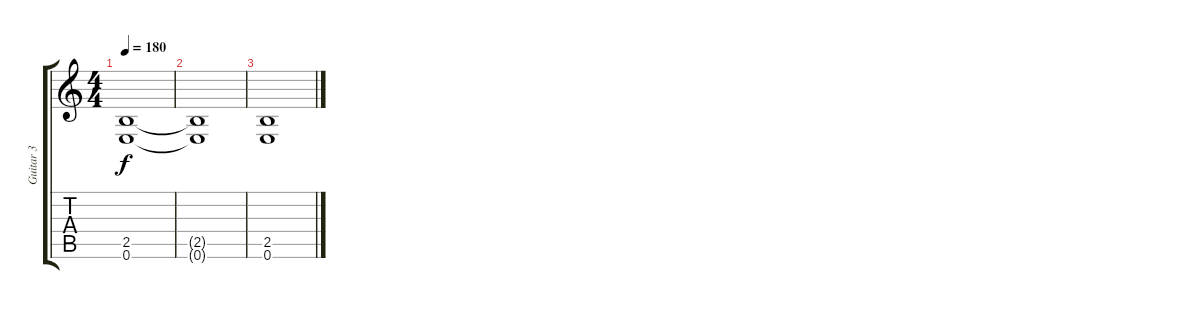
\track ("Guitar 3" "Guitar 3") {instrument distortionguitar}
\staff {score tabs}
\tuning (E4 B3 G3 D3 A2 E2) {hide}
\ts (4 4)
\tempo 180
\clef g2
\ks c
(2.5{t} 0.6{t}).1{dy f} |
(2.5{t} 0.6{t}).1 |
(2.5 0.6).1
